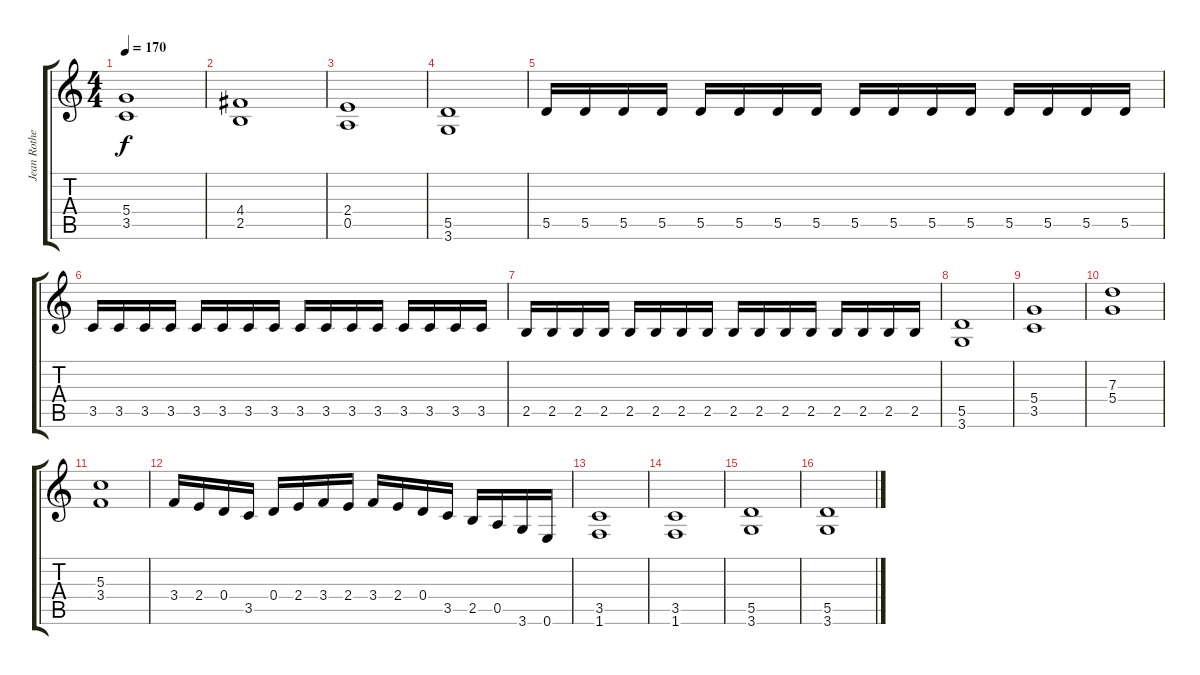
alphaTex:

\track ("Jean Rothen" "Jean Rothe") {instrument overdrivenguitar}
\staff {score tabs}
\tuning (E4 B3 G3 D3 A2 E2) {hide}
\ts (4 4)
\tempo 170
\clef g2
\ks c
(5.4 3.5).1{dy f} |
(4.4 2.5).1 |
(2.4 0.5).1 |
(5.5 3.6).1 |
5.5.16 5.5.16 5.5.16 5.5.16 5.5.16 5.5.16 5.5.16 5.5.16 5.5.16 5.5.16 5.5.16 5.5.16 5.5.16 5.5.16 5.5.16 5.5.16 |
3.5.16 3.5.16 3.5.16 3.5.16 3.5.16 3.5.16 3.5.16 3.5.16 3.5.16 3.5.16 3.5.16 3.5.16 3.5.16 3.5.16 3.5.16 3.5.16 |
2.5.16 2.5.16 2.5.16 2.5.16 2.5.16 2.5.16 2.5.16 2.5.16 2.5.16 2.5.16 2.5.16 2.5.16 2.5.16 2.5.16 2.5.16 2.5.16 |
(5.5 3.6).1 |
(5.4 3.5).1 |
(7.3 5.4).1 |
(5.3 3.4).1 |
3.4.16 2.4.16 0.4.16 3.5.16 0.4.16 2.4.16 3.4.16 2.4.16 3.4.16 2.4.16 0.4.16 3.5.16 2.5.16 0.5.16 3.6.16 0.6.16 |
(3.5 1.6).1 |
(3.5 1.6).1 |
(5.5 3.6).1 |
(5.5 3.6).1
